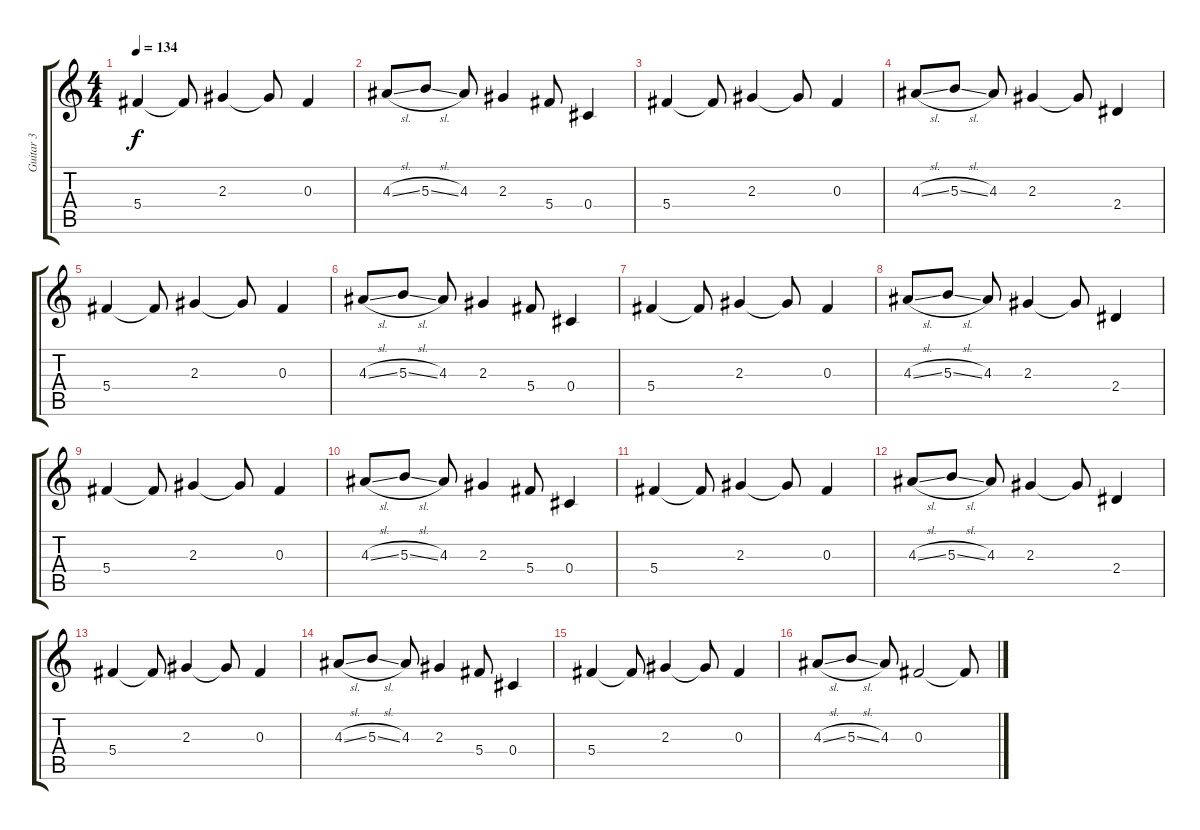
\track ("Guitar 3" "Guitar 3") {instrument overdrivenguitar}
\staff {score tabs}
\tuning (Eb4 Bb3 Gb3 Db3 Ab2 Eb2) {hide}
\ts (4 4)
\tempo 134
\clef g2
\ks c
5.4.4{dy f balance 0} 5.4{t}.8 2.3.4 2.3{t}.8 0.3.4 |
4.3{sl}.8 5.3{sl}.8 4.3.8 2.3.4 5.4.8 0.4.4 |
5.4.4 5.4{t}.8 2.3.4 2.3{t}.8 0.3.4 |
4.3{sl}.8 5.3{sl}.8 4.3.8 2.3.4 2.3{t}.8 2.4.4 |
5.4.4 5.4{t}.8 2.3.4 2.3{t}.8 0.3.4 |
4.3{sl}.8 5.3{sl}.8 4.3.8 2.3.4 5.4.8 0.4.4 |
5.4.4 5.4{t}.8 2.3.4 2.3{t}.8 0.3.4 |
4.3{sl}.8 5.3{sl}.8 4.3.8 2.3.4 2.3{t}.8 2.4.4 |
5.4.4 5.4{t}.8 2.3.4 2.3{t}.8 0.3.4 |
4.3{sl}.8 5.3{sl}.8 4.3.8 2.3.4 5.4.8 0.4.4 |
5.4.4 5.4{t}.8 2.3.4 2.3{t}.8 0.3.4 |
4.3{sl}.8 5.3{sl}.8 4.3.8 2.3.4 2.3{t}.8 2.4.4 |
5.4.4 5.4{t}.8 2.3.4 2.3{t}.8 0.3.4 |
4.3{sl}.8 5.3{sl}.8 4.3.8 2.3.4 5.4.8 0.4.4 |
5.4.4 5.4{t}.8 2.3.4 2.3{t}.8 0.3.4 |
4.3{sl}.8 5.3{sl}.8 4.3.8 0.3.2 0.3{t}.8
